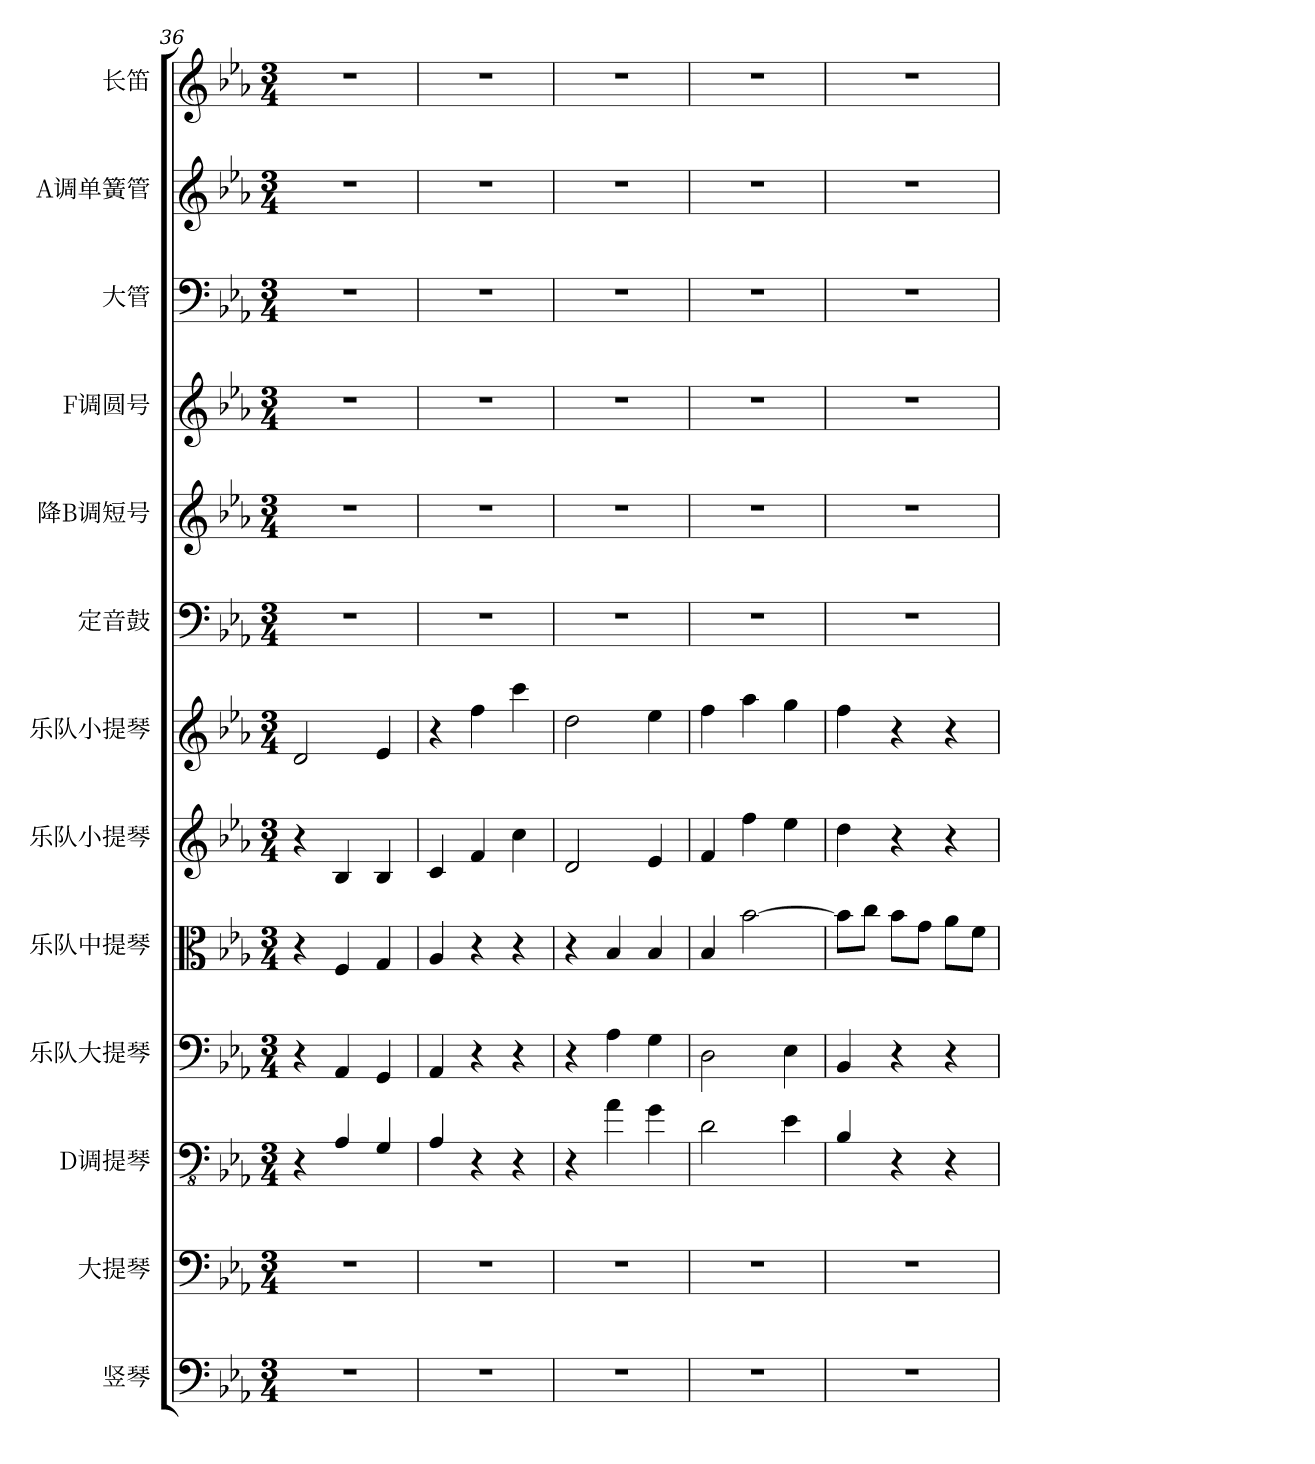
**kern	**kern	**kern	**kern	**kern	**kern	**kern	**kern	**kern	**kern	**kern	**kern	**kern
*part13	*part12	*part11	*part10	*part9	*part8	*part7	*part6	*part5	*part4	*part3	*part2	*part1
*staff13	*staff12	*staff11	*staff10	*staff9	*staff8	*staff7	*staff6	*staff5	*staff4	*staff3	*staff2	*staff1
*I"竖琴	*I"大提琴	*I"D调提琴	*I"乐队大提琴	*I"乐队中提琴	*I"乐队小提琴	*I"乐队小提琴	*I"定音鼓	*I"降B调短号	*I"F调圆号	*I"大管	*I"A调单簧管	*I"长笛
*clefF4	*clefF4	*clefFv4	*clefF4	*clefC3	*clefG2	*clefG2	*clefF4	*clefG2	*clefG2	*clefF4	*clefG2	*clefG2
*	*	*ITrd7c12	*	*	*	*	*	*ITrd1c2	*ITrd4c7	*	*ITrd2c3	*
*k[b-e-a-]	*k[b-e-a-]	*k[b-e-a-]	*k[b-e-a-]	*k[b-e-a-]	*k[b-e-a-]	*k[b-e-a-]	*k[b-e-a-]	*k[b-e-a-d-g-]	*k[b-e-a-d-]	*k[b-e-a-]	*k[]	*k[b-e-a-]
*M3/4	*M3/4	*M3/4	*M3/4	*M3/4	*M3/4	*M3/4	*M3/4	*M3/4	*M3/4	*M3/4	*M3/4	*M3/4
=36	=36	=36	=36	=36	=36	=36	=36	=36	=36	=36	=36	=36
2.r	2.r	4r	4r	4r	4r	2d/	2.r	2.r	2.r	2.r	2.r	2.r
.	.	4AAA-/	4AA-/	4F/	4B-/	.	.	.	.	.	.	.
.	.	4GGG/	4GG/	4G/	4B-/	4e-/	.	.	.	.	.	.
=37	=37	=37	=37	=37	=37	=37	=37	=37	=37	=37	=37	=37
2.r	2.r	4AAA-/	4AA-/	4A-/	4c/	4r	2.r	2.r	2.r	2.r	2.r	2.r
.	.	4r	4r	4r	4f/	4ff\	.	.	.	.	.	.
.	.	4r	4r	4r	4cc\	4ccc\	.	.	.	.	.	.
=38	=38	=38	=38	=38	=38	=38	=38	=38	=38	=38	=38	=38
2.r	2.r	4r	4r	4r	2d/	2dd\	2.r	2.r	2.r	2.r	2.r	2.r
.	.	4AA-\	4A-\	4B-/	.	.	.	.	.	.	.	.
.	.	4GG\	4G\	4B-/	4e-/	4ee-\	.	.	.	.	.	.
=39	=39	=39	=39	=39	=39	=39	=39	=39	=39	=39	=39	=39
2.r	2.r	2DD\	2D\	4B-/	4f/	4ff\	2.r	2.r	2.r	2.r	2.r	2.r
.	.	.	.	[2b-\	4ff\	4aa-\	.	.	.	.	.	.
.	.	4EE-\	4E-\	.	4ee-\	4gg\	.	.	.	.	.	.
=40	=40	=40	=40	=40	=40	=40	=40	=40	=40	=40	=40	=40
2.r	2.r	4BBB-/	4BB-/	8b-\L]	4dd\	4ff\	2.r	2.r	2.r	2.r	2.r	2.r
.	.	.	.	8cc\J	.	.	.	.	.	.	.	.
.	.	4r	4r	8b-\L	4r	4r	.	.	.	.	.	.
.	.	.	.	8g\J	.	.	.	.	.	.	.	.
.	.	4r	4r	8a-\L	4r	4r	.	.	.	.	.	.
.	.	.	.	8f\J	.	.	.	.	.	.	.	.
=	=	=	=	=	=	=	=	=	=	=	=	=
*-	*-	*-	*-	*-	*-	*-	*-	*-	*-	*-	*-	*-
